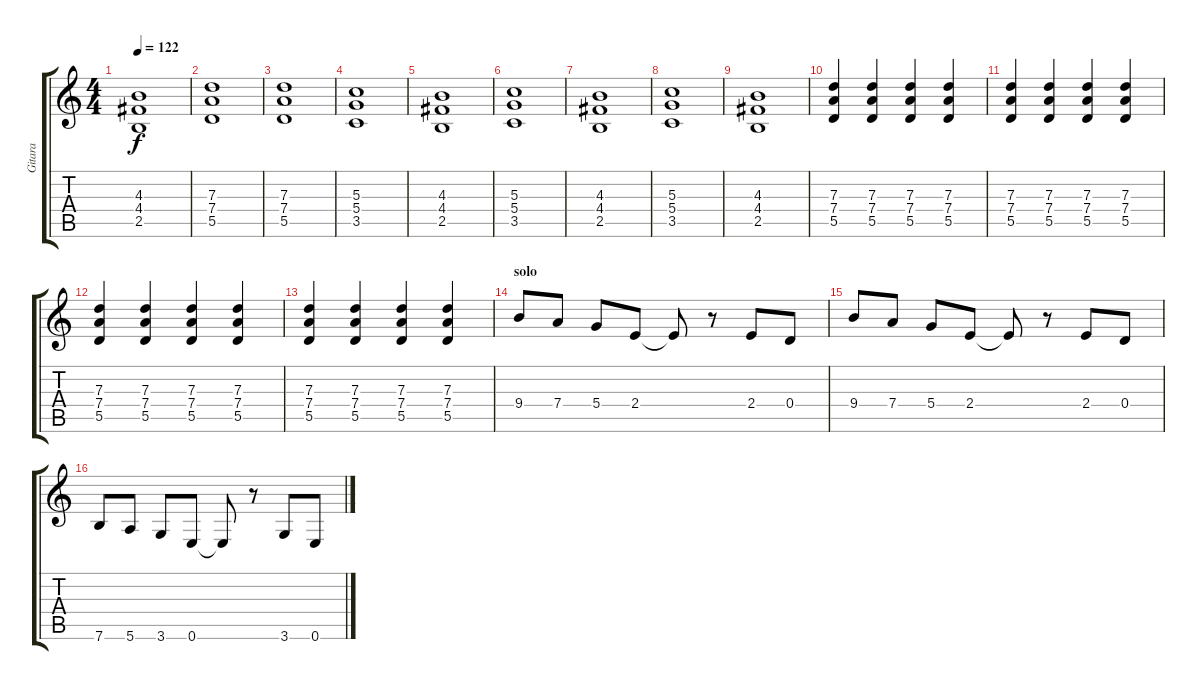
\track ("Gitara" "Gitara") {instrument distortionguitar}
\staff {score tabs}
\tuning (E4 B3 G3 D3 A2 E2) {hide}
\ts (4 4)
\tempo 122
\clef g2
\ks c
(4.3 4.4 2.5).1{dy f} |
(7.3 7.4 5.5).1 |
(7.3 7.4 5.5).1 |
(5.3 5.4 3.5).1 |
(4.3 4.4 2.5).1 |
(5.3 5.4 3.5).1 |
(4.3 4.4 2.5).1 |
(5.3 5.4 3.5).1 |
(4.3 4.4 2.5).1 |
(7.3 7.4 5.5).4 (7.3 7.4 5.5).4 (7.3 7.4 5.5).4 (7.3 7.4 5.5).4 |
(7.3 7.4 5.5).4 (7.3 7.4 5.5).4 (7.3 7.4 5.5).4 (7.3 7.4 5.5).4 |
(7.3 7.4 5.5).4 (7.3 7.4 5.5).4 (7.3 7.4 5.5).4 (7.3 7.4 5.5).4 |
(7.3 7.4 5.5).4 (7.3 7.4 5.5).4 (7.3 7.4 5.5).4 (7.3 7.4 5.5).4 |
\section ("" "solo")
9.4.8 7.4.8 5.4.8 2.4.8 2.4{t}.8 r.8 2.4.8 0.4.8 |
9.4.8 7.4.8 5.4.8 2.4.8 2.4{t}.8 r.8 2.4.8 0.4.8 |
7.6.8 5.6.8 3.6.8 0.6.8 0.6{t}.8 r.8 3.6.8 0.6.8
